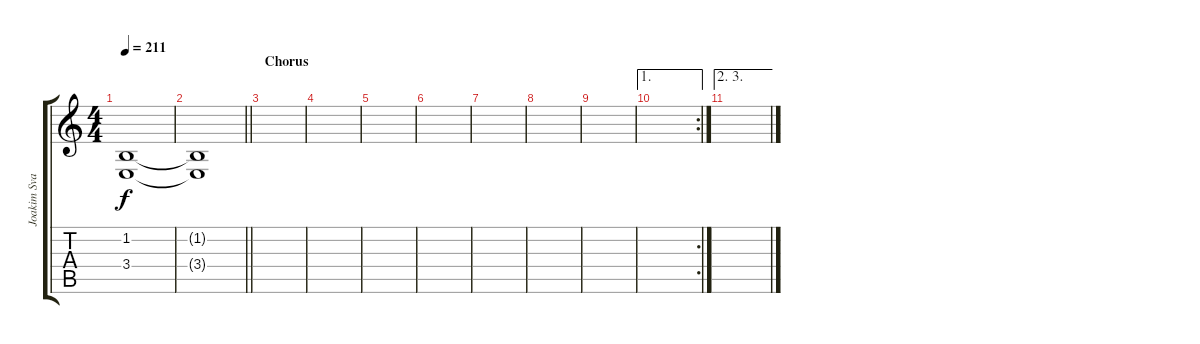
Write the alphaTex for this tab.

\track ("Joakim Svalberg" "Joakim Sva") {instrument choiraahs}
\staff {score tabs}
\tuning (Eb4 Bb3 Gb3 Db3 Ab2 Eb2) {hide}
\ts (4 4)
\tempo 211
\clef g2
\ks c
(1.2{t} 3.4{t}).1{dy f} |
\barLineRight lightlight
(1.2{t} 3.4{t}).1 |
\section ("" "Chorus")
|
|
|
|
|
|
|
\ae 1
\rc 2
|
\ae (2 3)
